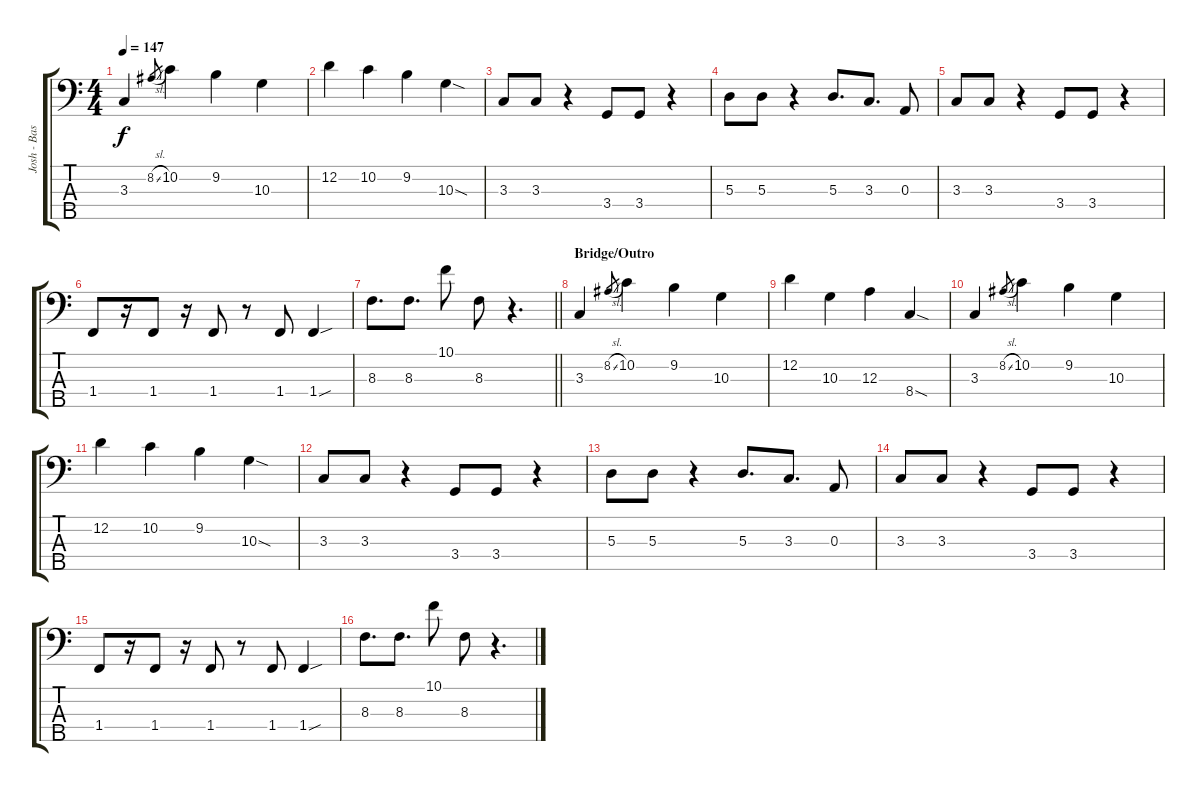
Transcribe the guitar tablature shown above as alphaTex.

\track ("Josh - Bass" "Josh - Bas") {instrument electricbassfinger}
\staff {score tabs}
\tuning (G2 D2 A1 E1 B0) {hide}
\ts (4 4)
\tempo 147
\clef f4
\ks c
3.3.4{dy f} 8.2{sl}.8{gr} 10.2.4 9.2.4 10.3.4 |
12.2.4 10.2.4 9.2.4 10.3{sod}.4 |
3.3.8 3.3.8 r.4 3.4.8 3.4.8 r.4 |
5.3.8 5.3.8 r.4 5.3.8{d} 3.3.8{d} 0.3.8 |
3.3.8 3.3.8 r.4 3.4.8 3.4.8 r.4 |
1.4.8 r.16 1.4.8 r.16 1.4.8 r.8 1.4.8 1.4{sou}.4 |
\barLineRight lightlight
8.3.8{d} 8.3.8{d} 10.1.8 8.3.8 r.4{d} |
\section ("" "Bridge/Outro")
3.3.4 8.2{sl}.8{gr} 10.2.4 9.2.4 10.3.4 |
12.2.4 10.3.4 12.3.4 8.4{sod}.4 |
3.3.4 8.2{sl}.8{gr} 10.2.4 9.2.4 10.3.4 |
12.2.4 10.2.4 9.2.4 10.3{sod}.4 |
3.3.8 3.3.8 r.4 3.4.8 3.4.8 r.4 |
5.3.8 5.3.8 r.4 5.3.8{d} 3.3.8{d} 0.3.8 |
3.3.8 3.3.8 r.4 3.4.8 3.4.8 r.4 |
1.4.8 r.16 1.4.8 r.16 1.4.8 r.8 1.4.8 1.4{sou}.4 |
8.3.8{d} 8.3.8{d} 10.1.8 8.3.8 r.4{d}
